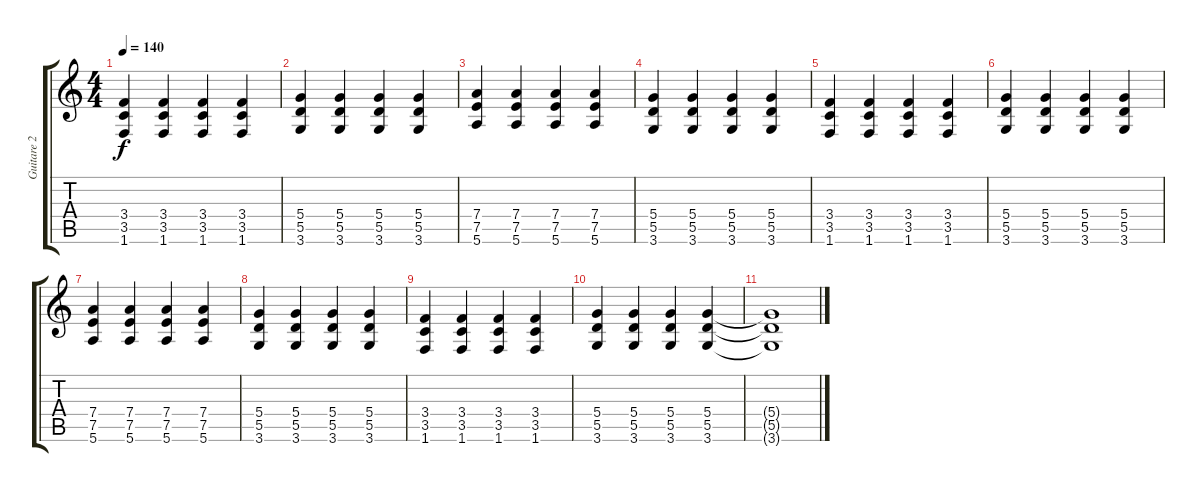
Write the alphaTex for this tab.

\track ("Guitare 2" "Guitare 2") {instrument overdrivenguitar}
\staff {score tabs}
\tuning (E4 B3 G3 D3 A2 E2) {hide}
\ts (4 4)
\tempo 140
\clef g2
\ks c
(3.4 3.5 1.6).4{dy f} (3.4 3.5 1.6).4 (3.4 3.5 1.6).4 (3.4 3.5 1.6).4 |
(5.4 5.5 3.6).4 (5.4 5.5 3.6).4 (5.4 5.5 3.6).4 (5.4 5.5 3.6).4 |
(7.4 7.5 5.6).4 (7.4 7.5 5.6).4 (7.4 7.5 5.6).4 (7.4 7.5 5.6).4 |
(5.4 5.5 3.6).4 (5.4 5.5 3.6).4 (5.4 5.5 3.6).4 (5.4 5.5 3.6).4 |
(3.4 3.5 1.6).4 (3.4 3.5 1.6).4 (3.4 3.5 1.6).4 (3.4 3.5 1.6).4 |
(5.4 5.5 3.6).4 (5.4 5.5 3.6).4 (5.4 5.5 3.6).4 (5.4 5.5 3.6).4 |
(7.4 7.5 5.6).4 (7.4 7.5 5.6).4 (7.4 7.5 5.6).4 (7.4 7.5 5.6).4 |
(5.4 5.5 3.6).4 (5.4 5.5 3.6).4 (5.4 5.5 3.6).4 (5.4 5.5 3.6).4 |
(3.4 3.5 1.6).4 (3.4 3.5 1.6).4 (3.4 3.5 1.6).4 (3.4 3.5 1.6).4 |
(5.4 5.5 3.6).4 (5.4 5.5 3.6).4 (5.4 5.5 3.6).4 (5.4 5.5 3.6).4 |
(5.4{t} 5.5{t} 3.6{t}).1
